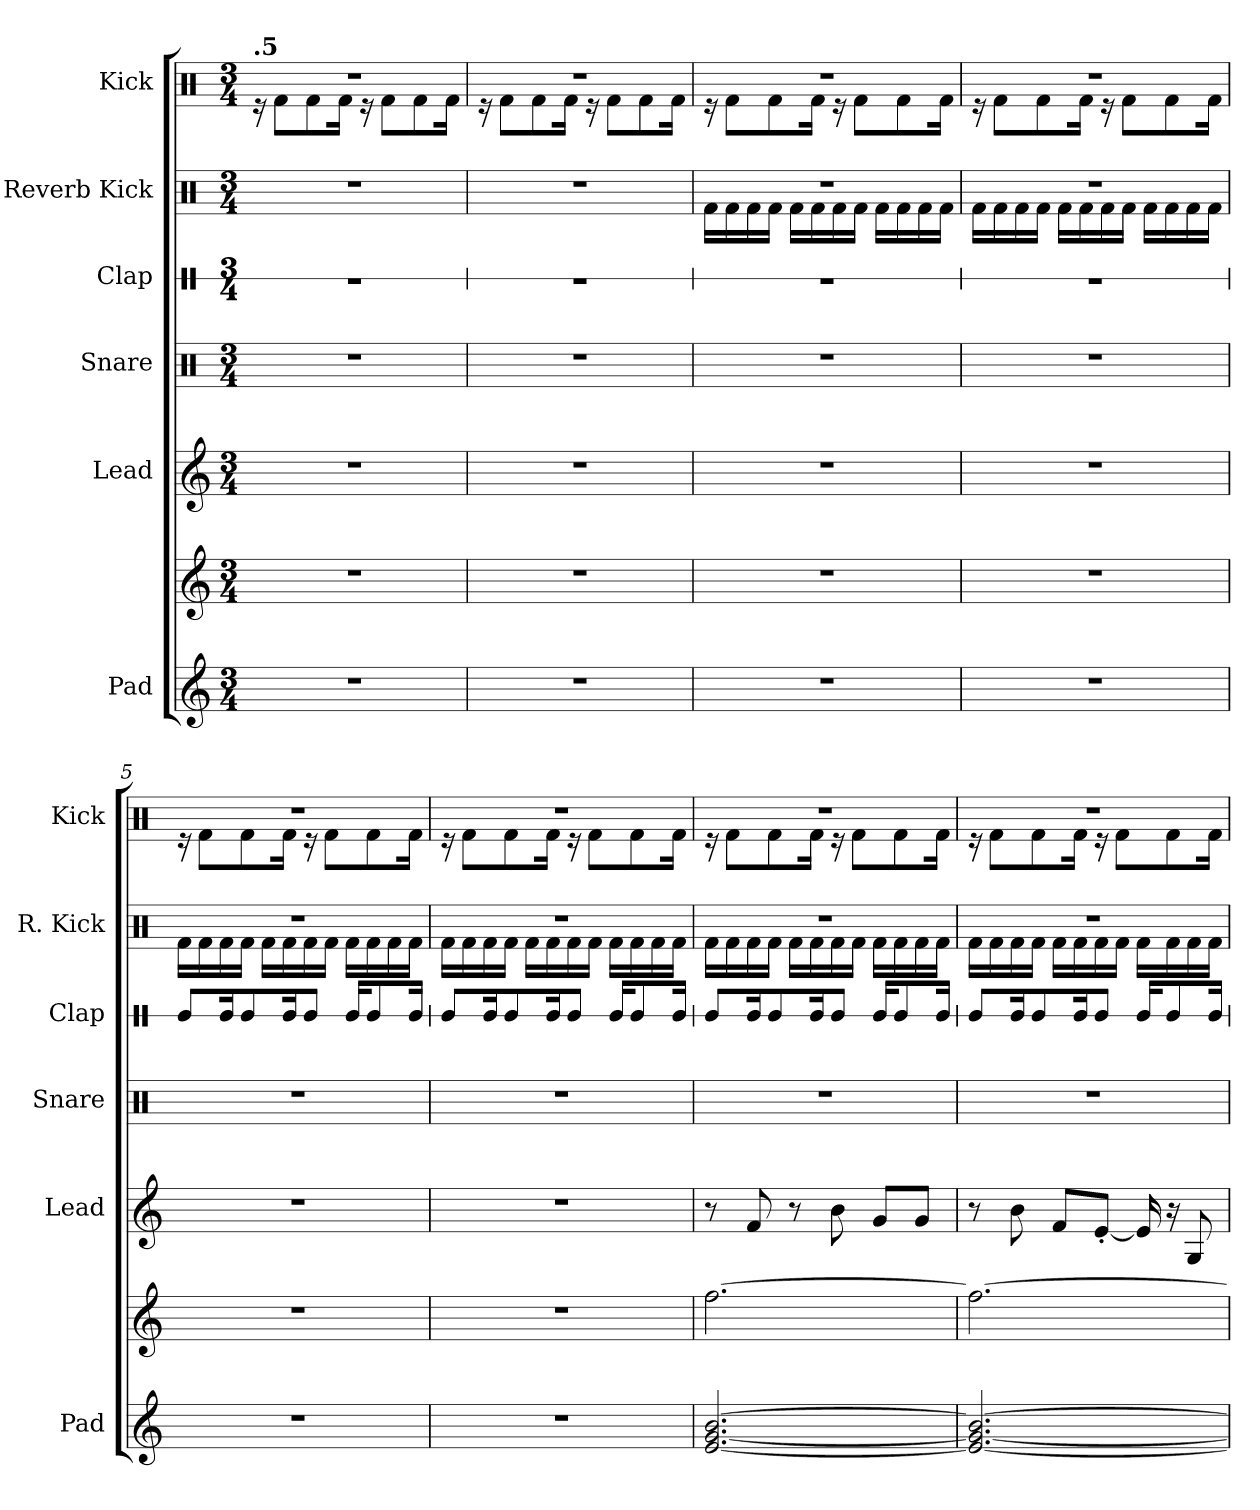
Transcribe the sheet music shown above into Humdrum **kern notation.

**kern	**kern	**kern	**kern	**kern	**kern	**kern
*part6	*part6	*part5	*part4	*part3	*part2	*part1
*staff7	*staff6	*staff5	*staff4	*staff3	*staff2	*staff1
*I"Pad	*	*I"Lead	*I"Snare	*I"Clap	*I"Reverb Kick	*I"Kick
*I'Pad	*	*I'Lead	*I'Snare	*I'Clap	*I'R. Kick	*I'Kick
*	*	*	*	*stria1	*	*
*clefG2	*clefG2	*clefG2	*clefX	*clefX	*clefX	*clefX
*k[]	*k[]	*k[]	*k[]	*k[]	*k[]	*k[]
*M3/4	*M3/4	*M3/4	*M3/4	*M3/4	*M3/4	*M3/4
*MM94	*MM94	*MM94	*MM94	*MM94	*MM94	*MM94
=1	=1	=1	=1	=1	=1	=1
*	*	*	*	*	*	*^
!	!	!	!	!	!	!LO:TX:a:B:t=.5	!
2.r	2.r	2.r	2.r	2.r	2.r	2.r	16r
.	.	.	.	.	.	.	8Rf\L
.	.	.	.	.	.	.	8Rf\
.	.	.	.	.	.	.	16Rf\Jk
.	.	.	.	.	.	.	16r
.	.	.	.	.	.	.	8Rf\L
.	.	.	.	.	.	.	8Rf\
.	.	.	.	.	.	.	16Rf\Jk
=2	=2	=2	=2	=2	=2	=2	=2
2.r	2.r	2.r	2.r	2.r	2.r	2.r	16r
.	.	.	.	.	.	.	8Rf\L
.	.	.	.	.	.	.	8Rf\
.	.	.	.	.	.	.	16Rf\Jk
.	.	.	.	.	.	.	16r
.	.	.	.	.	.	.	8Rf\L
.	.	.	.	.	.	.	8Rf\
.	.	.	.	.	.	.	16Rf\Jk
=3	=3	=3	=3	=3	=3	=3	=3
*	*	*	*	*	*^	*	*
2.r	2.r	2.r	2.r	2.r	2.r	16Rf\LL	2.r	16r
.	.	.	.	.	.	16Rf\	.	8Rf\L
.	.	.	.	.	.	16Rf\	.	.
.	.	.	.	.	.	16Rf\JJ	.	8Rf\
.	.	.	.	.	.	16Rf\LL	.	.
.	.	.	.	.	.	16Rf\	.	16Rf\Jk
.	.	.	.	.	.	16Rf\	.	16r
.	.	.	.	.	.	16Rf\JJ	.	8Rf\L
.	.	.	.	.	.	16Rf\LL	.	.
.	.	.	.	.	.	16Rf\	.	8Rf\
.	.	.	.	.	.	16Rf\	.	.
.	.	.	.	.	.	16Rf\JJ	.	16Rf\Jk
!!LO:PB:g=z	!!
=4	=4	=4	=4	=4	=4	=4	=4	=4
2.r	2.r	2.r	2.r	2.r	2.r	16Rf\LL	2.r	16r
.	.	.	.	.	.	16Rf\	.	8Rf\L
.	.	.	.	.	.	16Rf\	.	.
.	.	.	.	.	.	16Rf\JJ	.	8Rf\
.	.	.	.	.	.	16Rf\LL	.	.
.	.	.	.	.	.	16Rf\	.	16Rf\Jk
.	.	.	.	.	.	16Rf\	.	16r
.	.	.	.	.	.	16Rf\JJ	.	8Rf\L
.	.	.	.	.	.	16Rf\LL	.	.
.	.	.	.	.	.	16Rf\	.	8Rf\
.	.	.	.	.	.	16Rf\	.	.
.	.	.	.	.	.	16Rf\JJ	.	16Rf\Jk
=5	=5	=5	=5	=5	=5	=5	=5	=5
2.r	2.r	2.r	2.r	8Re/L	2.r	16Rf\LL	2.r	16r
.	.	.	.	.	.	16Rf\	.	8Rf\L
.	.	.	.	16Re/K	.	16Rf\	.	.
.	.	.	.	8Re/	.	16Rf\JJ	.	8Rf\
.	.	.	.	.	.	16Rf\LL	.	.
.	.	.	.	16Re/K	.	16Rf\	.	16Rf\Jk
.	.	.	.	8Re/J	.	16Rf\	.	16r
.	.	.	.	.	.	16Rf\JJ	.	8Rf\L
.	.	.	.	16Re/KL	.	16Rf\LL	.	.
.	.	.	.	8Re/	.	16Rf\	.	8Rf\
.	.	.	.	.	.	16Rf\	.	.
.	.	.	.	16Re/Jk	.	16Rf\JJ	.	16Rf\Jk
=6	=6	=6	=6	=6	=6	=6	=6	=6
2.r	2.r	2.r	2.r	8Re/L	2.r	16Rf\LL	2.r	16r
.	.	.	.	.	.	16Rf\	.	8Rf\L
.	.	.	.	16Re/K	.	16Rf\	.	.
.	.	.	.	8Re/	.	16Rf\JJ	.	8Rf\
.	.	.	.	.	.	16Rf\LL	.	.
.	.	.	.	16Re/K	.	16Rf\	.	16Rf\Jk
.	.	.	.	8Re/J	.	16Rf\	.	16r
.	.	.	.	.	.	16Rf\JJ	.	8Rf\L
.	.	.	.	16Re/KL	.	16Rf\LL	.	.
.	.	.	.	8Re/	.	16Rf\	.	8Rf\
.	.	.	.	.	.	16Rf\	.	.
.	.	.	.	16Re/Jk	.	16Rf\JJ	.	16Rf\Jk
!!LO:LB:g=z	!!
=7	=7	=7	=7	=7	=7	=7	=7	=7
[2.e/ [2.g/ [2.b/	[2.ff\	8r	2.r	8Re/L	2.r	16Rf\LL	2.r	16r
.	.	.	.	.	.	16Rf\	.	8Rf\L
.	.	8f/	.	16Re/K	.	16Rf\	.	.
.	.	.	.	8Re/	.	16Rf\JJ	.	8Rf\
.	.	8r	.	.	.	16Rf\LL	.	.
.	.	.	.	16Re/K	.	16Rf\	.	16Rf\Jk
.	.	8b\	.	8Re/J	.	16Rf\	.	16r
.	.	.	.	.	.	16Rf\JJ	.	8Rf\L
.	.	8g/L	.	16Re/KL	.	16Rf\LL	.	.
.	.	.	.	8Re/	.	16Rf\	.	8Rf\
.	.	8g/J	.	.	.	16Rf\	.	.
.	.	.	.	16Re/Jk	.	16Rf\JJ	.	16Rf\Jk
=8	=8	=8	=8	=8	=8	=8	=8	=8
2.e/_ 2.g/_ 2.b/_	2.ff\_	8r	2.r	8Re/L	2.r	16Rf\LL	2.r	16r
.	.	.	.	.	.	16Rf\	.	8Rf\L
.	.	8b\	.	16Re/K	.	16Rf\	.	.
.	.	.	.	8Re/	.	16Rf\JJ	.	8Rf\
.	.	8f/L	.	.	.	16Rf\LL	.	.
.	.	.	.	16Re/K	.	16Rf\	.	16Rf\Jk
.	.	[8e'/J	.	8Re/J	.	16Rf\	.	16r
.	.	.	.	.	.	16Rf\JJ	.	8Rf\L
.	.	16e/]	.	16Re/KL	.	16Rf\LL	.	.
.	.	16r	.	8Re/	.	16Rf\	.	8Rf\
.	.	8G/	.	.	.	16Rf\	.	.
.	.	.	.	16Re/Jk	.	16Rf\JJ	.	16Rf\Jk
*	*	*	*	*	*v	*v	*	*
*	*	*	*	*	*	*v	*v
=	=	=	=	=	=	=
*-	*-	*-	*-	*-	*-	*-
